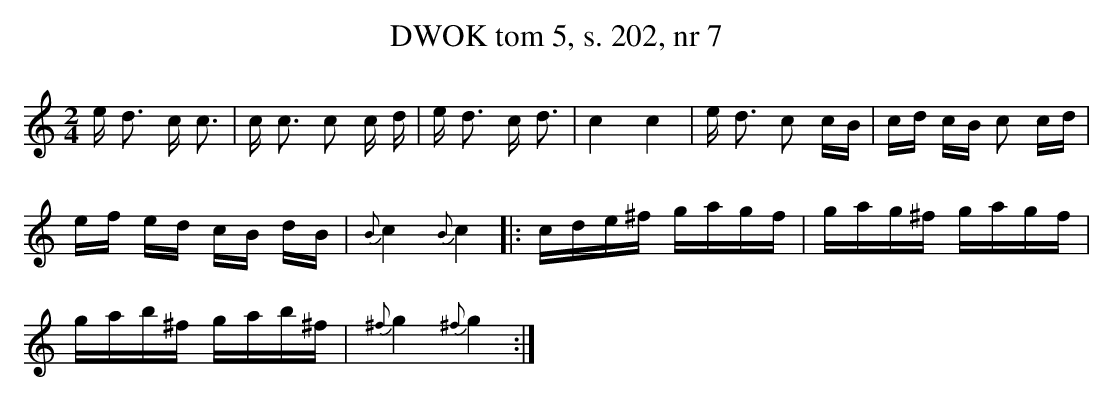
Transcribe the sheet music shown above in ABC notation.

X:1
T: DWOK tom 5, s. 202, nr 7
L: 1/16
M: 2/4
K: C
e d3 c c3 | c c3 c2 c d | e d3 c d3 | c4 c4 | e d3 c2 cB | cd cB c2 cd |
ef ed cB dB | {B}c4 {B}c4 |: cde^f gagf | gag^f gagf |
gab^f gab^f | {^f}g4 {^f} g4 :|
